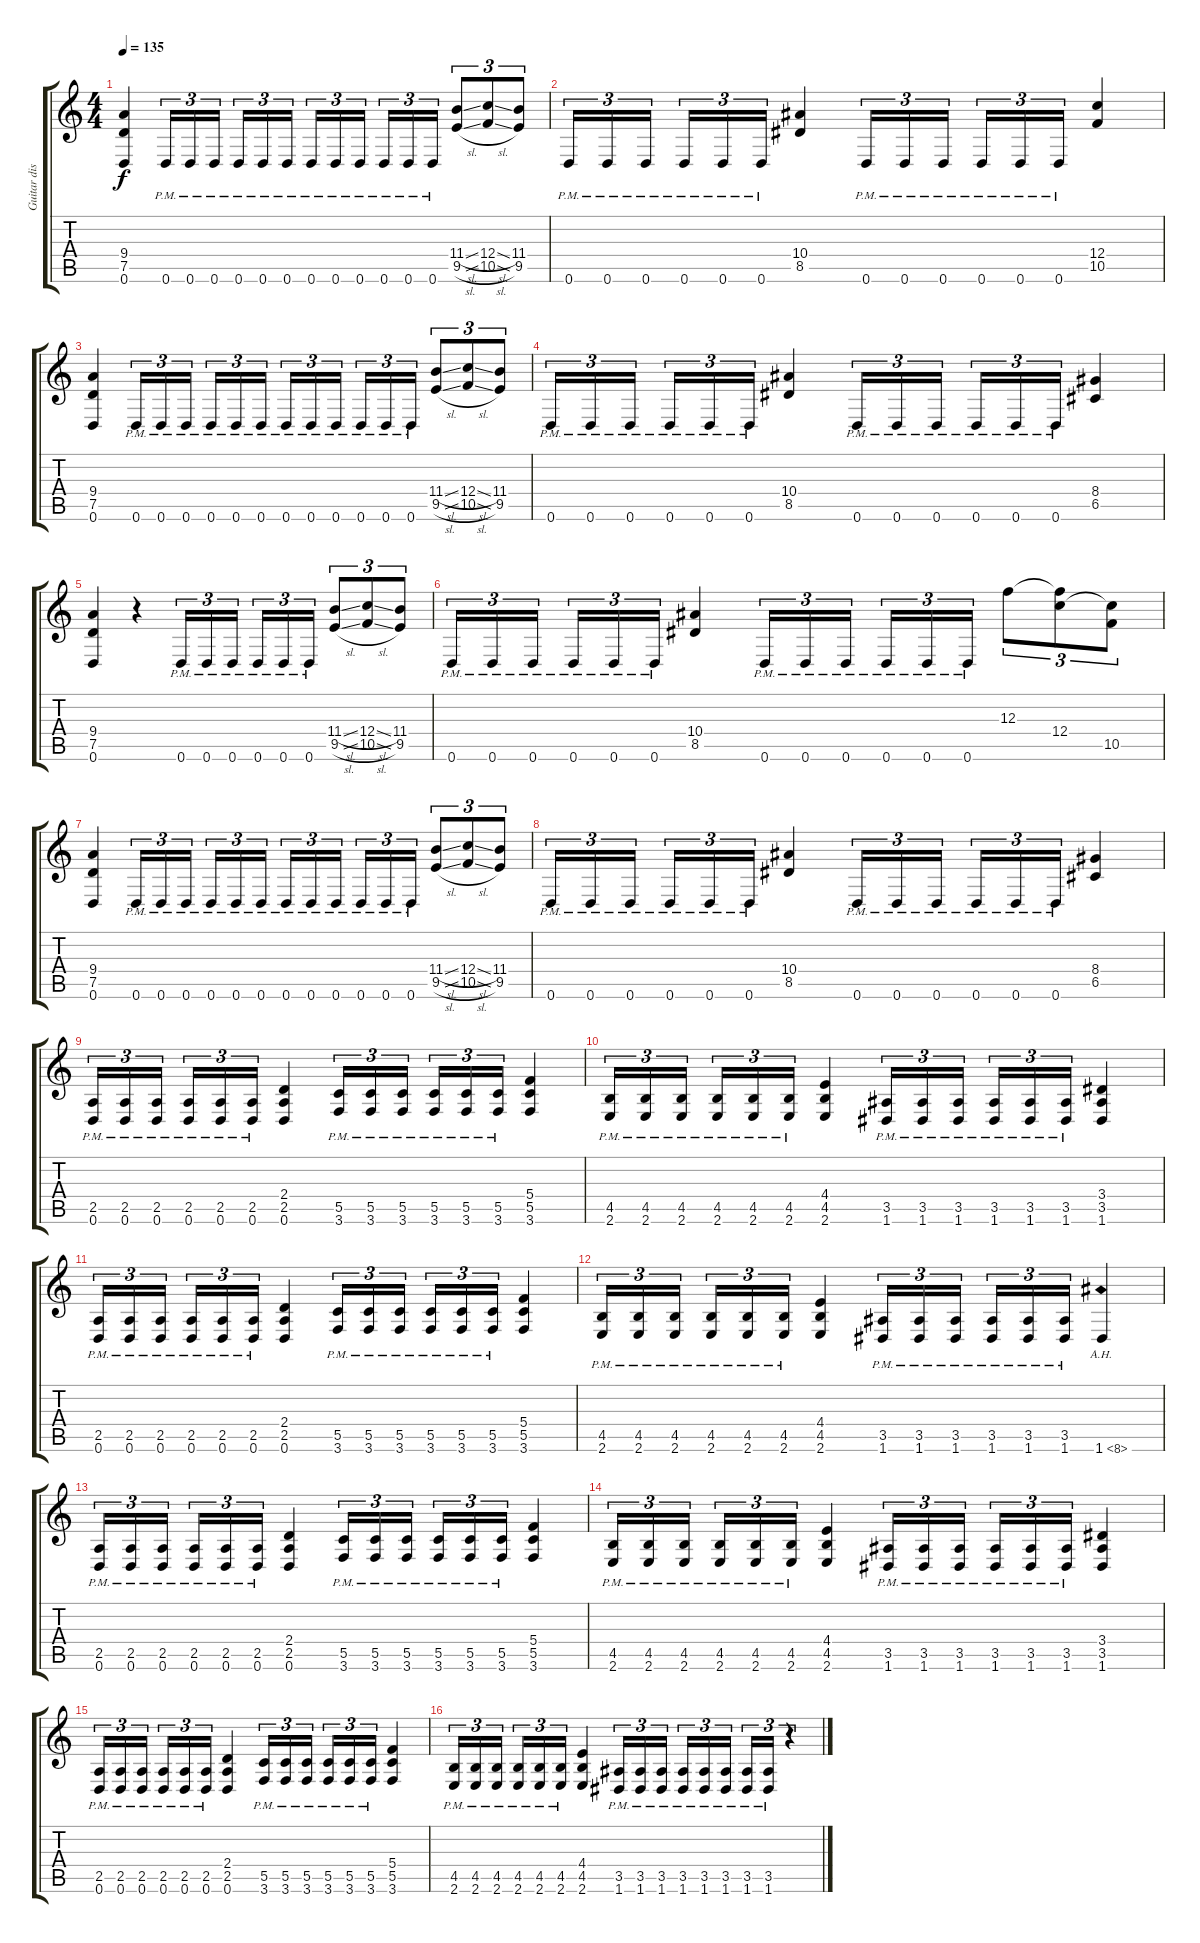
\track ("Guitar distortion 2" "Guitar dis") {instrument distortionguitar}
\staff {score tabs}
\tuning (D4 A3 F3 C3 G2 D2) {hide}
\ts (4 4)
\tempo 135
\clef g2
\ks c
(9.4 7.5 0.6).4{dy f} 0.6{pm}.16{tu (3 2)} 0.6{pm}.16{tu (3 2)} 0.6{pm}.16{tu (3 2)} 0.6{pm}.16{tu (3 2)} 0.6{pm}.16{tu (3 2)} 0.6{pm}.16{tu (3 2)} 0.6{pm}.16{tu (3 2)} 0.6{pm}.16{tu (3 2)} 0.6{pm}.16{tu (3 2)} 0.6{pm}.16{tu (3 2)} 0.6{pm}.16{tu (3 2)} 0.6{pm}.16{tu (3 2)} (11.4{sl} 9.5{sl}).8{tu (3 2)} (12.4{sl} 10.5{sl}).8{tu (3 2)} (11.4 9.5).8{tu (3 2)} |
0.6{pm}.16{tu (3 2)} 0.6{pm}.16{tu (3 2)} 0.6{pm}.16{tu (3 2)} 0.6{pm}.16{tu (3 2)} 0.6{pm}.16{tu (3 2)} 0.6{pm}.16{tu (3 2)} (10.4 8.5).4 0.6{pm}.16{tu (3 2)} 0.6{pm}.16{tu (3 2)} 0.6{pm}.16{tu (3 2)} 0.6{pm}.16{tu (3 2)} 0.6{pm}.16{tu (3 2)} 0.6{pm}.16{tu (3 2)} (12.4 10.5).4 |
(9.4 7.5 0.6).4 0.6{pm}.16{tu (3 2)} 0.6{pm}.16{tu (3 2)} 0.6{pm}.16{tu (3 2)} 0.6{pm}.16{tu (3 2)} 0.6{pm}.16{tu (3 2)} 0.6{pm}.16{tu (3 2)} 0.6{pm}.16{tu (3 2)} 0.6{pm}.16{tu (3 2)} 0.6{pm}.16{tu (3 2)} 0.6{pm}.16{tu (3 2)} 0.6{pm}.16{tu (3 2)} 0.6{pm}.16{tu (3 2)} (11.4{sl} 9.5{sl}).8{tu (3 2)} (12.4{sl} 10.5{sl}).8{tu (3 2)} (11.4 9.5).8{tu (3 2)} |
0.6{pm}.16{tu (3 2)} 0.6{pm}.16{tu (3 2)} 0.6{pm}.16{tu (3 2)} 0.6{pm}.16{tu (3 2)} 0.6{pm}.16{tu (3 2)} 0.6{pm}.16{tu (3 2)} (10.4 8.5).4 0.6{pm}.16{tu (3 2)} 0.6{pm}.16{tu (3 2)} 0.6{pm}.16{tu (3 2)} 0.6{pm}.16{tu (3 2)} 0.6{pm}.16{tu (3 2)} 0.6{pm}.16{tu (3 2)} (8.4 6.5).4 |
(9.4 7.5 0.6).4 r.4 0.6{pm}.16{tu (3 2)} 0.6{pm}.16{tu (3 2)} 0.6{pm}.16{tu (3 2)} 0.6{pm}.16{tu (3 2)} 0.6{pm}.16{tu (3 2)} 0.6{pm}.16{tu (3 2)} (11.4{sl} 9.5{sl}).8{tu (3 2)} (12.4{sl} 10.5{sl}).8{tu (3 2)} (11.4 9.5).8{tu (3 2)} |
0.6{pm}.16{tu (3 2)} 0.6{pm}.16{tu (3 2)} 0.6{pm}.16{tu (3 2)} 0.6{pm}.16{tu (3 2)} 0.6{pm}.16{tu (3 2)} 0.6{pm}.16{tu (3 2)} (10.4 8.5).4 0.6{pm}.16{tu (3 2)} 0.6{pm}.16{tu (3 2)} 0.6{pm}.16{tu (3 2)} 0.6{pm}.16{tu (3 2)} 0.6{pm}.16{tu (3 2)} 0.6{pm}.16{tu (3 2)} 12.3.8{tu (3 2)} (12.3{t} 12.4).8{tu (3 2)} (12.4{t} 10.5).8{tu (3 2)} |
(9.4 7.5 0.6).4 0.6{pm}.16{tu (3 2)} 0.6{pm}.16{tu (3 2)} 0.6{pm}.16{tu (3 2)} 0.6{pm}.16{tu (3 2)} 0.6{pm}.16{tu (3 2)} 0.6{pm}.16{tu (3 2)} 0.6{pm}.16{tu (3 2)} 0.6{pm}.16{tu (3 2)} 0.6{pm}.16{tu (3 2)} 0.6{pm}.16{tu (3 2)} 0.6{pm}.16{tu (3 2)} 0.6{pm}.16{tu (3 2)} (11.4{sl} 9.5{sl}).8{tu (3 2)} (12.4{sl} 10.5{sl}).8{tu (3 2)} (11.4 9.5).8{tu (3 2)} |
0.6{pm}.16{tu (3 2)} 0.6{pm}.16{tu (3 2)} 0.6{pm}.16{tu (3 2)} 0.6{pm}.16{tu (3 2)} 0.6{pm}.16{tu (3 2)} 0.6{pm}.16{tu (3 2)} (10.4 8.5).4 0.6{pm}.16{tu (3 2)} 0.6{pm}.16{tu (3 2)} 0.6{pm}.16{tu (3 2)} 0.6{pm}.16{tu (3 2)} 0.6{pm}.16{tu (3 2)} 0.6{pm}.16{tu (3 2)} (8.4 6.5).4 |
(2.5 0.6{pm}).16{tu (3 2)} (2.5 0.6{pm}).16{tu (3 2)} (2.5 0.6{pm}).16{tu (3 2)} (2.5 0.6{pm}).16{tu (3 2)} (2.5 0.6{pm}).16{tu (3 2)} (2.5 0.6{pm}).16{tu (3 2)} (2.4 2.5 0.6).4 (5.5 3.6{pm}).16{tu (3 2)} (5.5 3.6{pm}).16{tu (3 2)} (5.5 3.6{pm}).16{tu (3 2)} (5.5 3.6{pm}).16{tu (3 2)} (5.5 3.6{pm}).16{tu (3 2)} (5.5 3.6{pm}).16{tu (3 2)} (5.4 5.5 3.6).4 |
(4.5 2.6{pm}).16{tu (3 2)} (4.5 2.6{pm}).16{tu (3 2)} (4.5 2.6{pm}).16{tu (3 2)} (4.5 2.6{pm}).16{tu (3 2)} (4.5 2.6{pm}).16{tu (3 2)} (4.5 2.6{pm}).16{tu (3 2)} (4.4 4.5 2.6).4 (3.5 1.6{pm}).16{tu (3 2)} (3.5 1.6{pm}).16{tu (3 2)} (3.5 1.6{pm}).16{tu (3 2)} (3.5 1.6{pm}).16{tu (3 2)} (3.5 1.6{pm}).16{tu (3 2)} (3.5 1.6{pm}).16{tu (3 2)} (3.4 3.5 1.6).4 |
(2.5 0.6{pm}).16{tu (3 2)} (2.5 0.6{pm}).16{tu (3 2)} (2.5 0.6{pm}).16{tu (3 2)} (2.5 0.6{pm}).16{tu (3 2)} (2.5 0.6{pm}).16{tu (3 2)} (2.5 0.6{pm}).16{tu (3 2)} (2.4 2.5 0.6).4 (5.5 3.6{pm}).16{tu (3 2)} (5.5 3.6{pm}).16{tu (3 2)} (5.5 3.6{pm}).16{tu (3 2)} (5.5 3.6{pm}).16{tu (3 2)} (5.5 3.6{pm}).16{tu (3 2)} (5.5 3.6{pm}).16{tu (3 2)} (5.4 5.5 3.6).4 |
(4.5 2.6{pm}).16{tu (3 2)} (4.5 2.6{pm}).16{tu (3 2)} (4.5 2.6{pm}).16{tu (3 2)} (4.5 2.6{pm}).16{tu (3 2)} (4.5 2.6{pm}).16{tu (3 2)} (4.5 2.6{pm}).16{tu (3 2)} (4.4 4.5 2.6).4 (3.5 1.6{pm}).16{tu (3 2)} (3.5 1.6{pm}).16{tu (3 2)} (3.5 1.6{pm}).16{tu (3 2)} (3.5 1.6{pm}).16{tu (3 2)} (3.5 1.6{pm}).16{tu (3 2)} (3.5 1.6{pm}).16{tu (3 2)} 1.6{ah 7}.4 |
(2.5 0.6{pm}).16{tu (3 2)} (2.5 0.6{pm}).16{tu (3 2)} (2.5 0.6{pm}).16{tu (3 2)} (2.5 0.6{pm}).16{tu (3 2)} (2.5 0.6{pm}).16{tu (3 2)} (2.5 0.6{pm}).16{tu (3 2)} (2.4 2.5 0.6).4 (5.5 3.6{pm}).16{tu (3 2)} (5.5 3.6{pm}).16{tu (3 2)} (5.5 3.6{pm}).16{tu (3 2)} (5.5 3.6{pm}).16{tu (3 2)} (5.5 3.6{pm}).16{tu (3 2)} (5.5 3.6{pm}).16{tu (3 2)} (5.4 5.5 3.6).4 |
(4.5 2.6{pm}).16{tu (3 2)} (4.5 2.6{pm}).16{tu (3 2)} (4.5 2.6{pm}).16{tu (3 2)} (4.5 2.6{pm}).16{tu (3 2)} (4.5 2.6{pm}).16{tu (3 2)} (4.5 2.6{pm}).16{tu (3 2)} (4.4 4.5 2.6).4 (3.5 1.6{pm}).16{tu (3 2)} (3.5 1.6{pm}).16{tu (3 2)} (3.5 1.6{pm}).16{tu (3 2)} (3.5 1.6{pm}).16{tu (3 2)} (3.5 1.6{pm}).16{tu (3 2)} (3.5 1.6{pm}).16{tu (3 2)} (3.4 3.5 1.6).4 |
(2.5 0.6{pm}).16{tu (3 2)} (2.5 0.6{pm}).16{tu (3 2)} (2.5 0.6{pm}).16{tu (3 2)} (2.5 0.6{pm}).16{tu (3 2)} (2.5 0.6{pm}).16{tu (3 2)} (2.5 0.6{pm}).16{tu (3 2)} (2.4 2.5 0.6).4 (5.5 3.6{pm}).16{tu (3 2)} (5.5 3.6{pm}).16{tu (3 2)} (5.5 3.6{pm}).16{tu (3 2)} (5.5 3.6{pm}).16{tu (3 2)} (5.5 3.6{pm}).16{tu (3 2)} (5.5 3.6{pm}).16{tu (3 2)} (5.4 5.5 3.6).4 |
(4.5 2.6{pm}).16{tu (3 2)} (4.5 2.6{pm}).16{tu (3 2)} (4.5 2.6{pm}).16{tu (3 2)} (4.5 2.6{pm}).16{tu (3 2)} (4.5 2.6{pm}).16{tu (3 2)} (4.5 2.6{pm}).16{tu (3 2)} (4.4 4.5 2.6).4 (3.5 1.6{pm}).16{tu (3 2)} (3.5 1.6{pm}).16{tu (3 2)} (3.5 1.6{pm}).16{tu (3 2)} (3.5 1.6{pm}).16{tu (3 2)} (3.5 1.6{pm}).16{tu (3 2)} (3.5 1.6{pm}).16{tu (3 2)} (3.5{pm} 1.6{pm}).16{tu (3 2)} (3.5{pm} 1.6{pm}).16{tu (3 2)} r.4{tu (3 2)}
